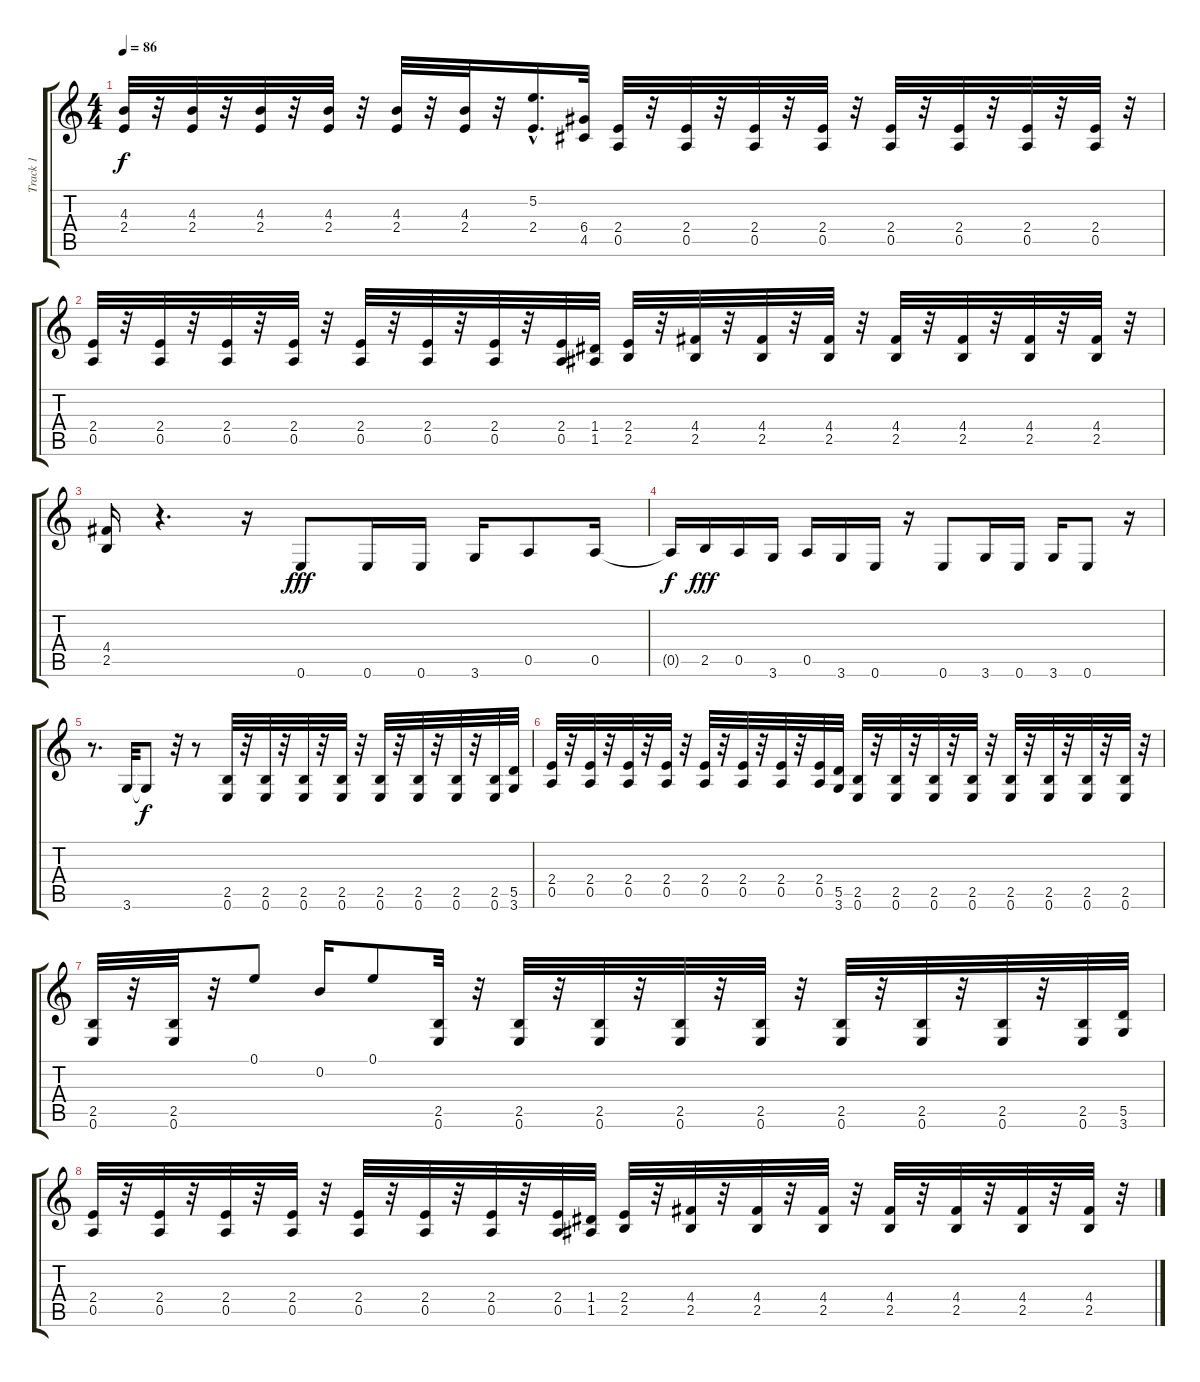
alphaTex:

\track ("Track 1" "Track 1") {instrument overdrivenguitar}
\staff {score tabs}
\tuning (E4 B3 G3 D3 A2 E2) {hide}
\ts (4 4)
\tempo 86
\clef g2
\ks c
(4.3 2.4).32{dy f} r.32 (4.3 2.4).32 r.32 (4.3 2.4).32 r.32 (4.3 2.4).32 r.32 (4.3 2.4).32 r.32 (4.3 2.4).32 r.32 (5.2{hac} 2.4{hac}).16{d} (6.4 4.5).32 (2.4 0.5).32 r.32 (2.4 0.5).32 r.32 (2.4 0.5).32 r.32 (2.4 0.5).32 r.32 (2.4 0.5).32 r.32 (2.4 0.5).32 r.32 (2.4 0.5).32 r.32 (2.4 0.5).32 r.32 |
(2.4 0.5).32 r.32 (2.4 0.5).32 r.32 (2.4 0.5).32 r.32 (2.4 0.5).32 r.32 (2.4 0.5).32 r.32 (2.4 0.5).32 r.32 (2.4 0.5).32 r.32 (2.4 0.5).32 (1.4 1.5).32 (2.4 2.5).32 r.32 (4.4 2.5).32 r.32 (4.4 2.5).32 r.32 (4.4 2.5).32 r.32 (4.4 2.5).32 r.32 (4.4 2.5).32 r.32 (4.4 2.5).32 r.32 (4.4 2.5).32 r.32 |
(4.4 2.5).16 r.4{d} r.16 0.6.8{dy fff volume 16} 0.6.16 0.6.16 3.6.16 0.5.8 0.5.16 |
0.5{t}.16{dy f} 2.5.16{dy fff} 0.5.16 3.6.16 0.5.16 3.6.16 0.6.16 r.16 0.6.8 3.6.16 0.6.16 3.6.16 0.6.8 r.16 |
r.8{d} 3.6.32 3.6{t}.8{dy f} r.32 r.8 (2.5 0.6).32{volume 12} r.32 (2.5 0.6).32 r.32 (2.5 0.6).32 r.32 (2.5 0.6).32 r.32 (2.5 0.6).32 r.32 (2.5 0.6).32 r.32 (2.5 0.6).32 r.32 (2.5 0.6).32 (5.5 3.6).32 |
(2.4 0.5).32 r.32 (2.4 0.5).32 r.32 (2.4 0.5).32 r.32 (2.4 0.5).32 r.32 (2.4 0.5).32 r.32 (2.4 0.5).32 r.32 (2.4 0.5).32 r.32 (2.4 0.5).32 (5.5 3.6).32 (2.5 0.6).32 r.32 (2.5 0.6).32 r.32 (2.5 0.6).32 r.32 (2.5 0.6).32 r.32 (2.5 0.6).32 r.32 (2.5 0.6).32 r.32 (2.5 0.6).32 r.32 (2.5 0.6).32 r.32 |
(2.5 0.6).32 r.32 (2.5 0.6).32 r.32 0.1.8 0.2.16 0.1.8 (2.5 0.6).32 r.32 (2.5 0.6).32 r.32 (2.5 0.6).32 r.32 (2.5 0.6).32 r.32 (2.5 0.6).32 r.32 (2.5 0.6).32 r.32 (2.5 0.6).32 r.32 (2.5 0.6).32 r.32 (2.5 0.6).32 (5.5 3.6).32 |
(2.4 0.5).32 r.32 (2.4 0.5).32 r.32 (2.4 0.5).32 r.32 (2.4 0.5).32 r.32 (2.4 0.5).32 r.32 (2.4 0.5).32 r.32 (2.4 0.5).32 r.32 (2.4 0.5).32 (1.4 1.5).32 (2.4 2.5).32 r.32 (4.4 2.5).32 r.32 (4.4 2.5).32 r.32 (4.4 2.5).32 r.32 (4.4 2.5).32 r.32 (4.4 2.5).32 r.32 (4.4 2.5).32 r.32 (4.4 2.5).32 r.32
